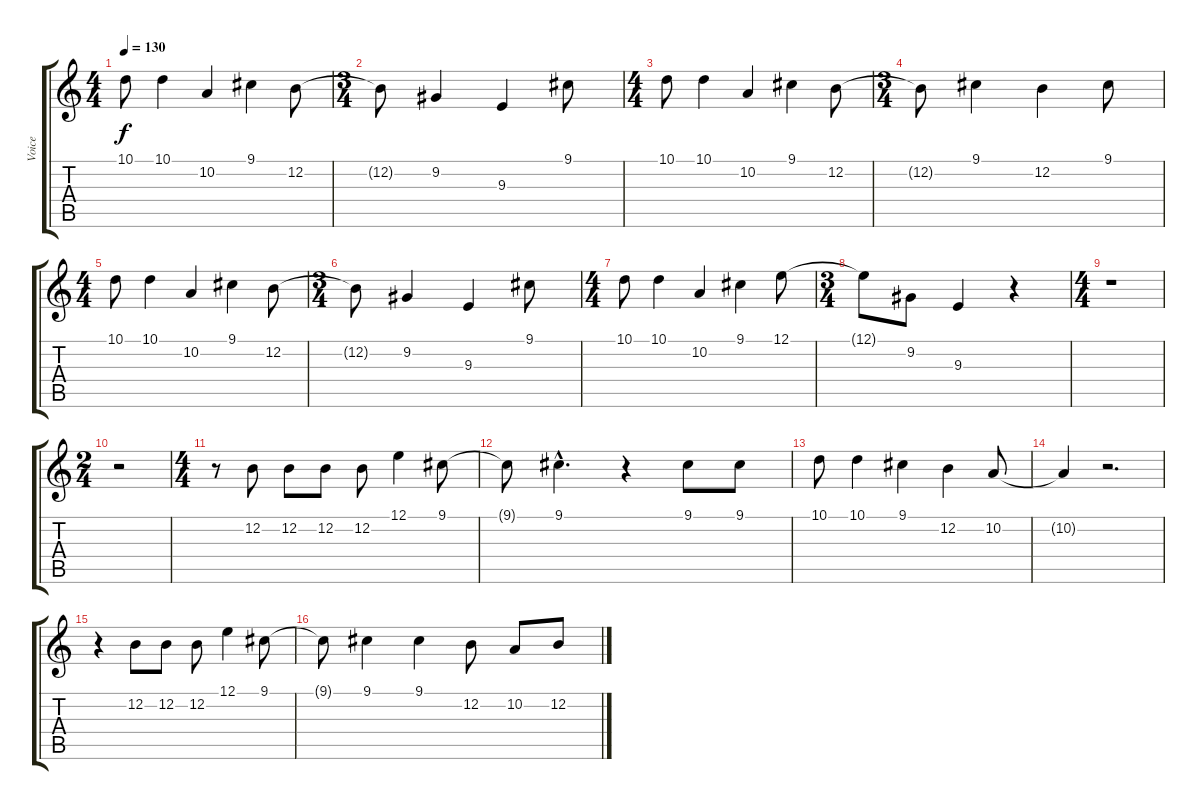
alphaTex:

\track ("Voice" "Voice") {instrument flute}
\staff {score tabs}
\tuning (E4 B3 G3 D3 A2 E2) {hide}
\ts (4 4)
\tempo 130
\clef g2
\ks c
10.1.8{dy f} 10.1.4 10.2.4 9.1.4 12.2.8 |
\ts (3 4)
12.2{t}.8 9.2.4 9.3.4 9.1.8 |
\ts (4 4)
10.1.8 10.1.4 10.2.4 9.1.4 12.2.8 |
\ts (3 4)
12.2{t}.8 9.1.4 12.2.4 9.1.8 |
\ts (4 4)
10.1.8 10.1.4 10.2.4 9.1.4 12.2.8 |
\ts (3 4)
12.2{t}.8 9.2.4 9.3.4 9.1.8 |
\ts (4 4)
10.1.8 10.1.4 10.2.4 9.1.4 12.1.8 |
\ts (3 4)
12.1{t}.8 9.2.8 9.3.4 r.4 |
\ts (4 4)
r.1 |
\ts (2 4)
r.2 |
\ts (4 4)
r.8 12.2.8 12.2.8 12.2.8 12.2.8 12.1.4 9.1.8 |
9.1{t}.8 9.1{hac}.4{d} r.4 9.1.8 9.1.8 |
10.1.8 10.1.4 9.1.4 12.2.4 10.2.8 |
10.2{t}.4 r.2{d} |
r.4 12.2.8 12.2.8 12.2.8 12.1.4 9.1.8 |
9.1{t}.8 9.1.4 9.1.4 12.2.8 10.2.8 12.2.8
